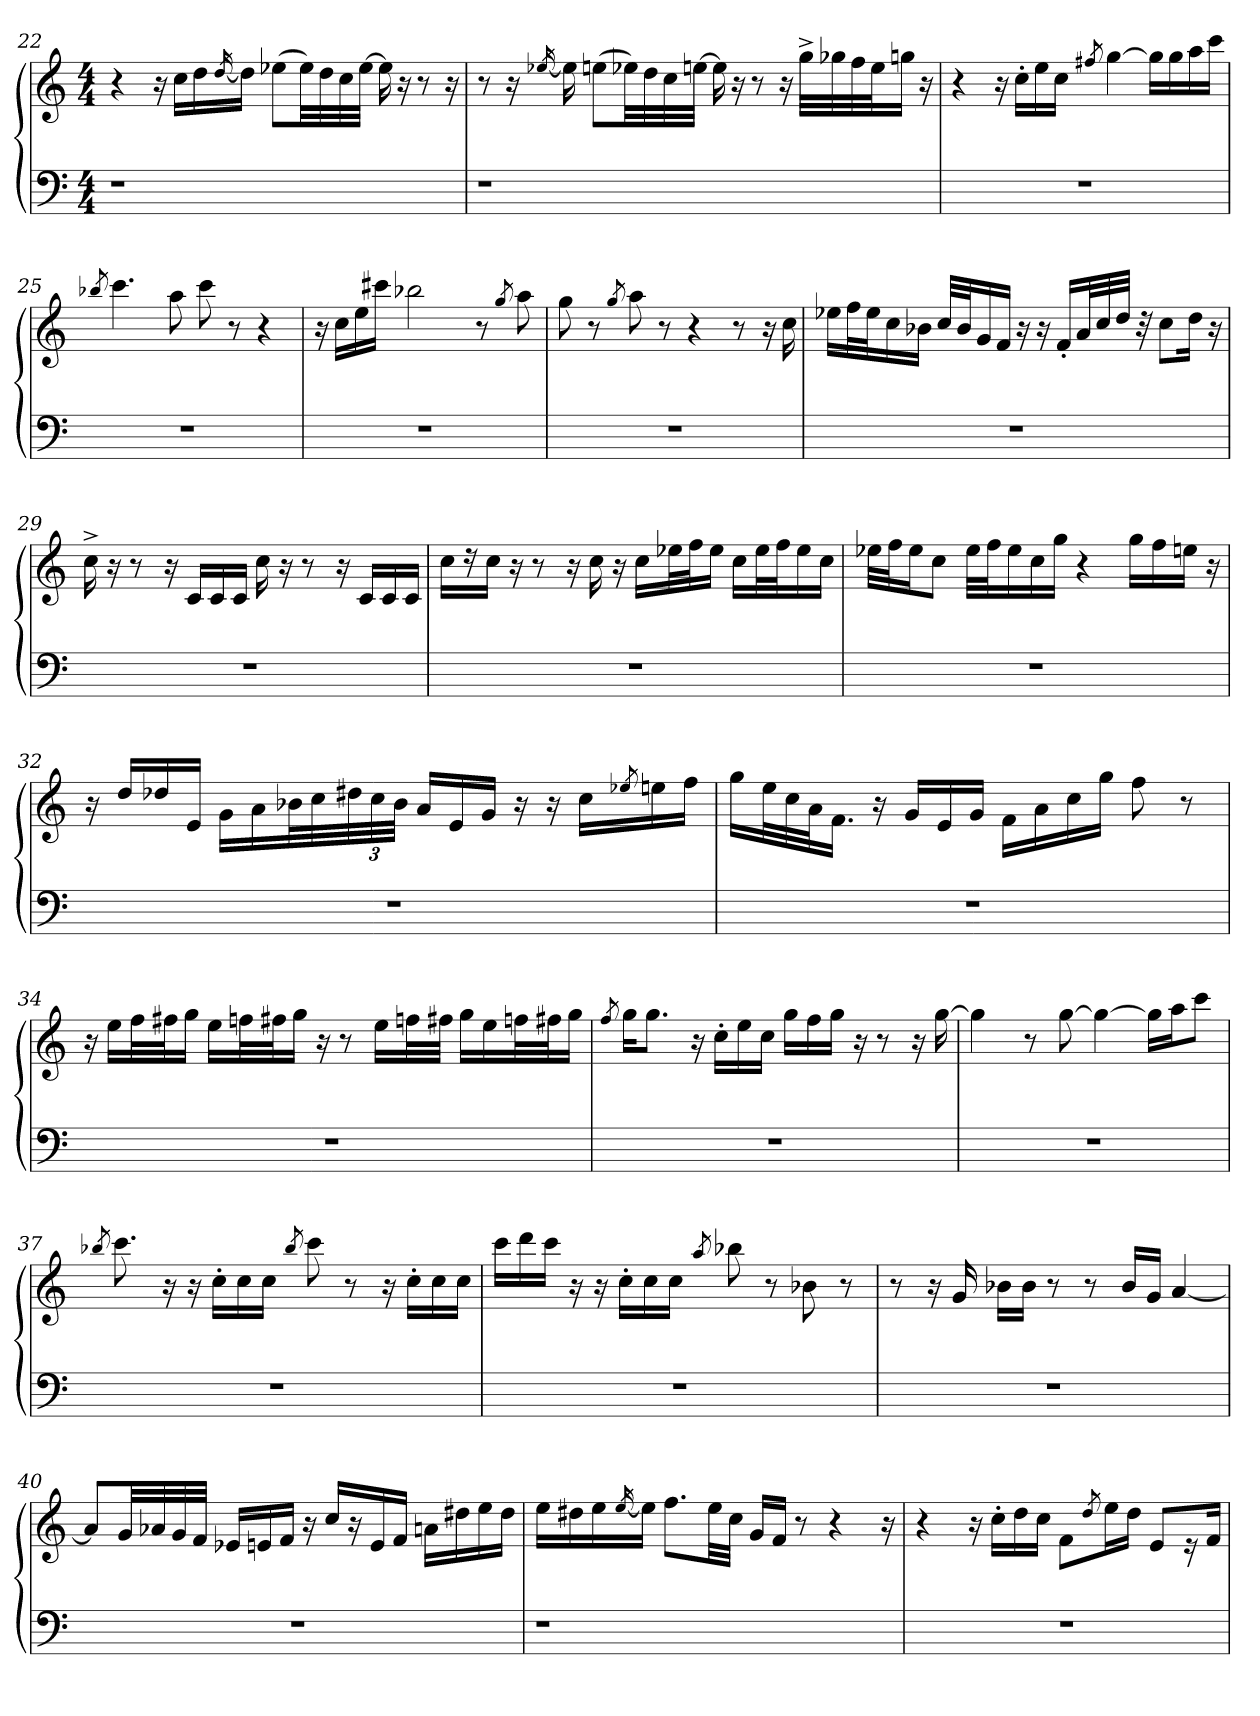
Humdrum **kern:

**kern	**kern
*part2	*part1
*staff2	*staff1
*clefF4	*clefG2
*k[]	*k[]
*C:	*C:
*M4/4	*M4/4
=22	=22
1r	4r
.	16r
.	16cc\LL
.	16dd\
.	[16qdd/
.	16dd\JJ]
.	(>8ee-X\L
.	32ee-\LL)
.	32dd\
.	32cc\
.	[32ee-\JJJ
.	16ee-\]
.	16r
.	8r
16ryy	16r
!!LO:LB:g=z
=23	=23
1r	8r
.	16r
.	[16qee-X/
.	16ee-\]
.	(>8een\L
.	32ee-X\LL)
.	32dd\
.	32cc\
.	[32een\JJJ
.	16ee\]
.	16r
.	8r
.	16r
.	32gg^>\LLL
.	32gg-X\
.	32ff\
.	32ee\J
.	16ggn\JJ
16ryy	16r
=24	=24
1r	4r
.	16r
.	16cc'>\LL
.	16ee\
.	16cc\JJ
.	8qff#X/
.	[4gg\
.	16gg\LL]
.	16gg\
.	16aa\
.	16ccc\JJ
=25	=25
.	8qbb-X/
1r	4.ccc\
.	8aa\
.	8ccc\
.	8r
.	4r
!!LO:LB:g=z
=26	=26
1r	16r
.	16cc\LL
.	16ee\
.	16ccc#X\JJ
.	2bb-X\
.	8r
.	8qgg/
.	8aa\
=27	=27
1r	8gg\
.	8r
.	8qgg/
.	8aa\
.	8r
.	4r
.	8r
.	16r
.	16cc\
=28	=28
1r	16ee-X\LL
.	32ff\L
.	32ee-\J
.	16cc\
.	16b-X\JJ
.	32cc/LLL
.	32b-/J
.	16g/
.	16f/JJ
.	16r
.	16r
.	16f'</LL
.	32a/L
.	32cc/
.	32dd/JJJ
.	32r
.	8cc\L
.	16dd\Jk
.	16r
!!LO:LB:g=z
=29	=29
1r	16cc^>\
.	16r
.	8r
.	16r
.	16c/LL
.	16c/
.	16c/JJ
.	16cc\
.	16r
.	8r
.	16r
.	16c/LL
.	16c/
.	16c/JJ
=30	=30
1r	16cc\KL
.	16r
.	16cc\Jk
.	16r
.	8r
.	16r
.	16cc\
.	16r
.	16cc\LL
.	32ee-X\L
.	32ff\J
.	16ee-\JJ
.	16cc\LL
.	32ee-\L
.	32ff\J
.	16ee-\
.	16cc\JJ
!!LO:LB:g=z
=31	=31
1r	32ee-X\LLL
.	32ff\J
.	16ee-\J
.	8cc\J
.	32ee-\LLL
.	32ff\J
.	16ee-\
.	16cc\
.	16gg\JJ
.	4r
.	16gg\LL
.	16ff\
.	16een\JJ
.	16r
=32	=32
1r	16r
.	16dd/LL
.	16dd-X/
.	16e/JJ
.	16g\LL
.	16a\
.	32b-X\L
.	32cc\
*	*Xbrackettup
.	48dd#X\
.	48cc\
.	48b-\JJJ
.	16a/LL
.	16e/
.	16g/JJ
.	16r
.	16r
.	16cc\LL
.	8qee-X/
.	16een\
.	16ff\JJ
!!LO:LB:g=z
=33	=33
1r	16gg\LL
.	32ee\L
.	32cc\
.	32a\J
.	16.f\JJ
.	16r
.	16g/LL
.	16e/
.	16g/JJ
.	16f\LL
.	16a\
.	16cc\
.	16gg\JJ
.	8ff\
.	8r
=34	=34
1r	16r
.	16ee\LL
.	32ff\L
.	32ff#X\J
.	16gg\JJ
.	16ee\LL
.	32ffn\L
.	32ff#X\J
.	16gg\JJ
.	16r
.	8r
.	16ee\LL
.	32ffn\L
.	32ff#X\JJJ
.	16gg\LL
.	16ee\
.	32ffn\L
.	32ff#X\J
.	16gg\JJ
!!LO:LB:g=z
=35	=35
.	8qff/
1r	16gg\KL
.	8.gg\J
.	16r
.	16cc'>\LL
.	16ee\
.	16cc\JJ
.	16gg\LL
.	16ff\
.	16gg\JJ
.	16r
.	8r
.	16r
.	[16gg\
=36	=36
1r	4gg\]
.	8r
.	[8gg\
.	4gg\_
.	16gg\LL]
.	16aa\J
.	8ccc\J
=37	=37
.	8qbb-X/
1r	8.ccc\
.	16r
.	16r
.	16cc'>\LL
.	16cc\
.	16cc\JJ
.	8qbb-/
.	8ccc\
.	8r
.	16r
.	16cc'>\LL
.	16cc\
.	16cc\JJ
!!LO:LB:g=z
=38	=38
1r	16ccc\LL
.	16ddd\
.	16ccc\JJ
.	16r
.	16r
.	16cc'>\LL
.	16cc\
.	16cc\JJ
.	8qaa/
.	8bb-X\
.	8r
.	8b-X\
.	8r
=39	=39
1r	8r
.	16r
.	16g/
.	16b-X\LL
.	16b-\JJ
.	8r
.	8r
.	16b-/LL
.	16g/JJ
.	[4a/
=40	=40
1r	8a/L]
.	32g/LL
.	32a-X/
.	32g/
.	32f/JJJ
.	16e-X/LL
.	16en/
.	16f/JJ
.	16r
.	16cc/KL
.	16r
.	16e/L
.	16f/JJ
.	16an\LL
.	16dd#X\
.	16ee\
.	16dd#\JJ
!!LO:LB:g=z
=41	=41
1r	16ee\LL
.	16dd#X\
.	16ee\
.	[16qee/
.	16ee\JJ]
.	8.ff\L
.	32ee\LL
.	32cc\JJJ
.	16g/LL
.	16f/JJ
.	8r
.	4r
16ryy	16r
=42	=42
1r	4r
.	16r
.	16cc'>\LL
.	16dd\
.	16cc\JJ
.	8f\L
.	8qdd/
.	16ee\L
.	16dd\JJ
.	8e/L
.	16r
.	16f/Jk
=	=
*-	*-
